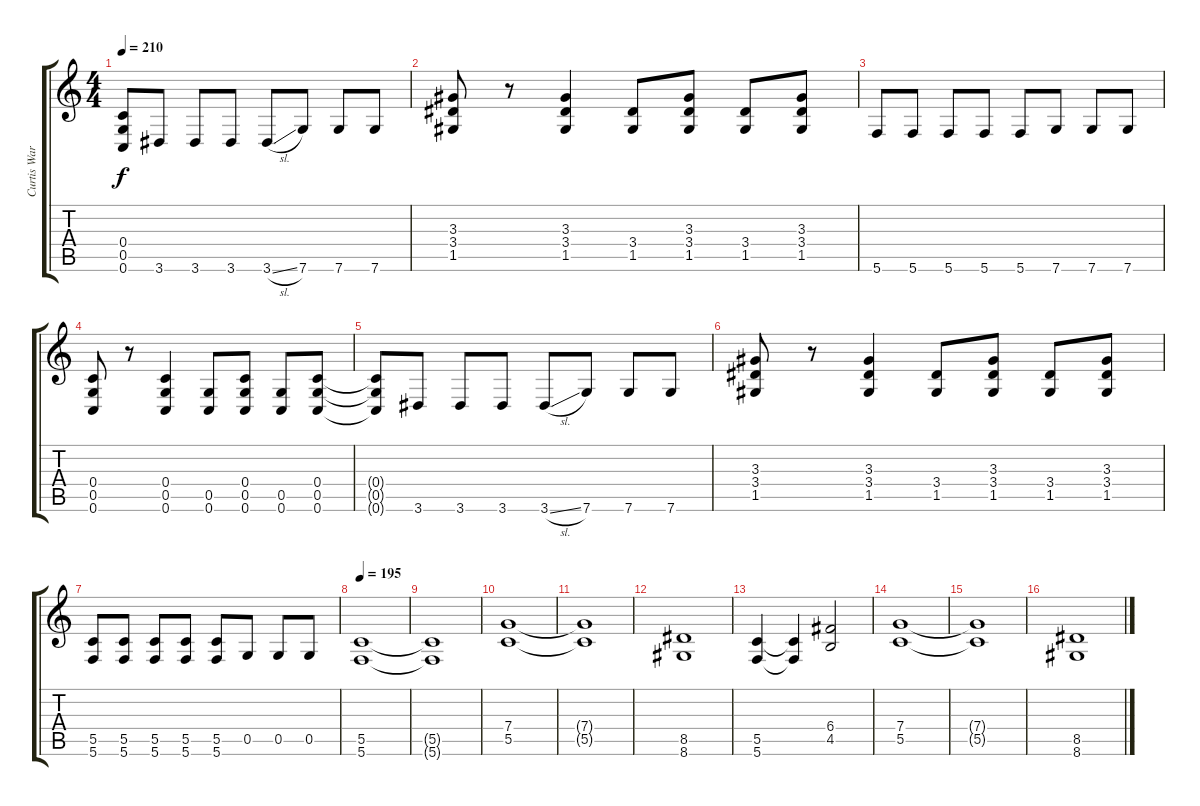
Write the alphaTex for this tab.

\track ("Curtis Ward" "Curtis War") {instrument distortionguitar}
\staff {score tabs}
\tuning (D4 A3 F3 C3 G2 C2) {hide}
\ts (4 4)
\tempo 210
\clef g2
\ks c
(0.4{t} 0.5{t} 0.6{t}).8{dy f} 3.6.8 3.6.8 3.6.8 3.6{sl}.8 7.6.8 7.6.8 7.6.8 |
(3.3 3.4 1.5).8 r.8 (3.3 3.4 1.5).4 (3.4 1.5).8 (3.3 3.4 1.5).8 (3.4 1.5).8 (3.3 3.4 1.5).8 |
5.6.8 5.6.8 5.6.8 5.6.8 5.6.8 7.6.8 7.6.8 7.6.8 |
(0.4 0.5 0.6).8 r.8 (0.4 0.5 0.6).4 (0.5 0.6).8 (0.4 0.5 0.6).8 (0.5 0.6).8 (0.4 0.5 0.6).8 |
(0.4{t} 0.5{t} 0.6{t}).8 3.6.8 3.6.8 3.6.8 3.6{sl}.8 7.6.8 7.6.8 7.6.8 |
(3.3 3.4 1.5).8 r.8 (3.3 3.4 1.5).4 (3.4 1.5).8 (3.3 3.4 1.5).8 (3.4 1.5).8 (3.3 3.4 1.5).8 |
(5.5 5.6).8 (5.5 5.6).8 (5.5 5.6).8 (5.5 5.6).8 (5.5 5.6).8 0.5.8 0.5.8 0.5.8 |
\tempo 195
(5.5 5.6).1 |
(5.5{t} 5.6{t}).1 |
(7.4 5.5).1 |
(7.4{t} 5.5{t}).1 |
(8.5 8.6).1 |
(5.5 5.6).4 (5.5{t} 5.6{t}).4 (6.4 4.5).2 |
(7.4 5.5).1 |
(7.4{t} 5.5{t}).1 |
(8.5 8.6).1
